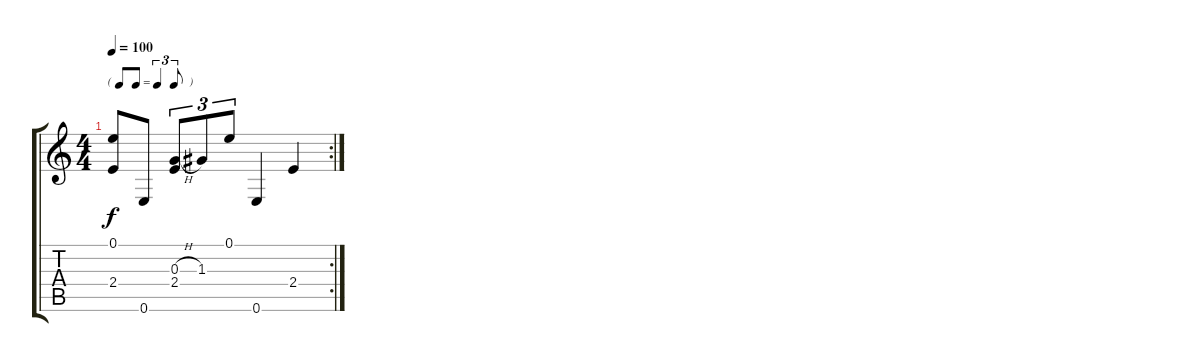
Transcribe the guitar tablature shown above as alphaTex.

\track "" {instrument acousticguitarsteel}
\staff {score tabs}
\tuning (E4 B3 G3 D3 A2 E2) {hide}
\rc 2
\ts (4 4)
\tf triplet8th
\tempo 100
\clef g2
\ks c
(0.1 2.4).8{dy f} 0.6.8 (0.3{h} 2.4).8{tu (3 2)} 1.3.8{tu (3 2)} 0.1.8{tu (3 2)} 0.6.4 2.4.4
